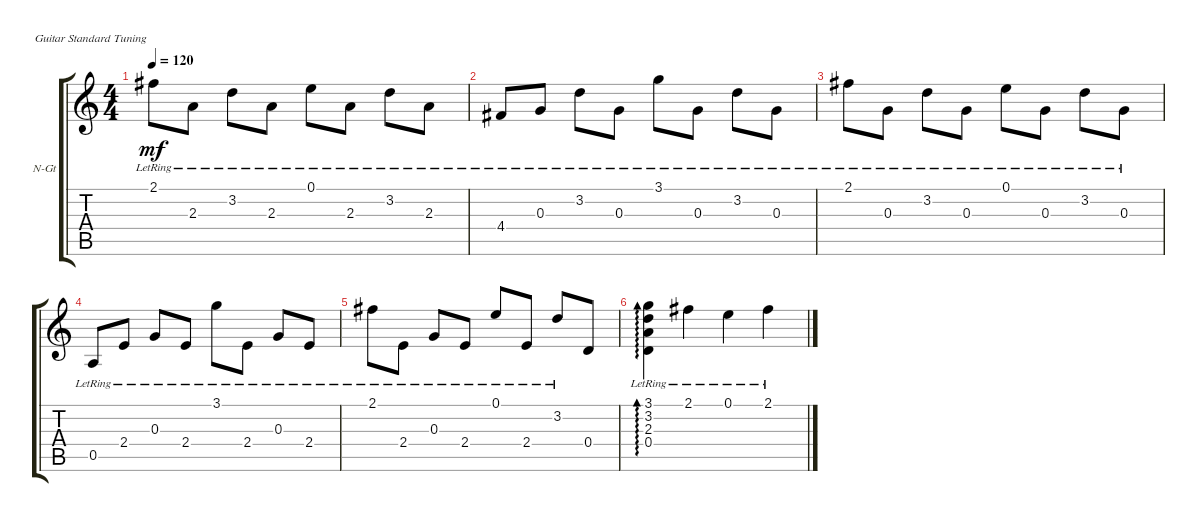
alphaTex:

\defaultSystemsLayout 4
\bracketExtendMode groupsimilarinstruments
\firstSystemTrackNameOrientation horizontal
\otherSystemsTrackNameOrientation horizontal
\track ("Nylon Guitar" "N-Gt") {instrument acousticguitarnylon}
\staff {score tabs}
\tuning (E4 B3 G3 D3 A2 E2)
\ts (4 4)
\tempo 120
\clef g2
\ks c
2.1{lr}.8{dy mf} 2.3{lr}.8 3.2{lr}.8 2.3{lr}.8 0.1{lr}.8 2.3{lr}.8 3.2{lr}.8 2.3{lr}.8 |
4.4{lr}.8 0.3{lr}.8 3.2{lr}.8 0.3{lr}.8 3.1{lr}.8 0.3{lr}.8 3.2{lr}.8 0.3{lr}.8 |
2.1{lr}.8 0.3{lr}.8 3.2{lr}.8 0.3{lr}.8 0.1{lr}.8 0.3{lr}.8 3.2{lr}.8 0.3{lr}.8 |
0.5{lr}.8 2.4{lr}.8 0.3{lr}.8 2.4{lr}.8 3.1{lr}.8 2.4{lr}.8 0.3{lr}.8 2.4{lr}.8 |
2.1{lr}.8 2.4{lr}.8 0.3{lr}.8 2.4{lr}.8 0.1{lr}.8 2.4{lr}.8 3.2{lr}.8 0.4.8 |
(3.1{lr} 3.2{lr} 2.3{lr} 0.4{lr}).4{ad 0} 2.1{lr}.4 0.1{lr}.4 2.1{lr}.4
